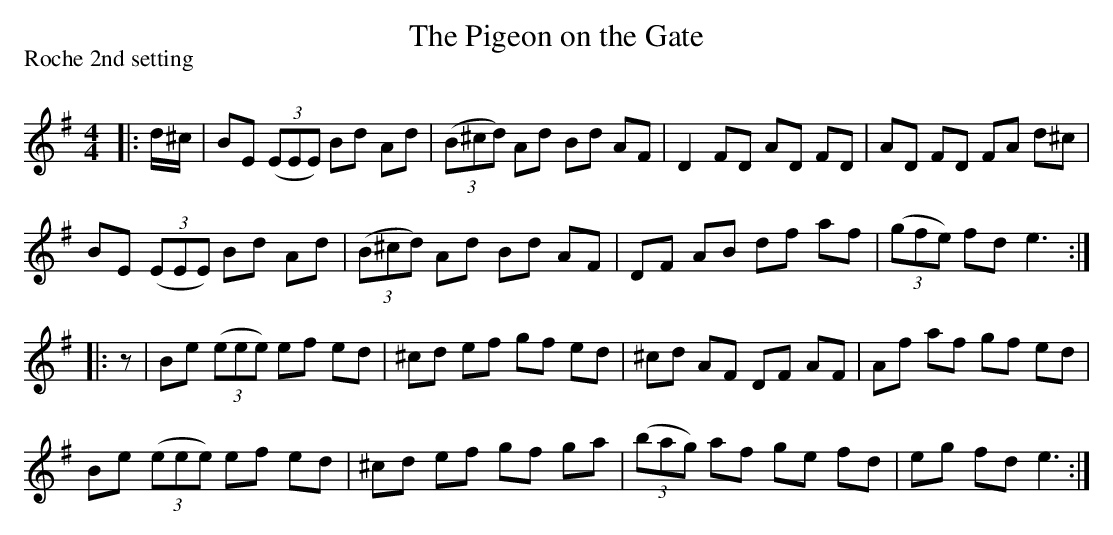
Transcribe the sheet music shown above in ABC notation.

X:1
T: The Pigeon on the Gate
P:Roche 2nd setting
Q: 232
K:Em
M:4/4
L:1/8
|:d1/2^c1/2|BE ((3EEE) Bd Ad|((3B^cd) Ad Bd AF|D2 FD AD FD|AD FD FA d^c|
BE ((3EEE) Bd Ad|((3B^cd) Ad Bd AF|DF AB df af|((3gfe) fd e3:|
|:z|Be ((3eee) ef ed|^cd ef gf ed|^cd AF DF AF|Af af gf ed|
Be ((3eee) ef ed|^cd ef gf ga|((3bag) af ge fd|eg fd e3:|
